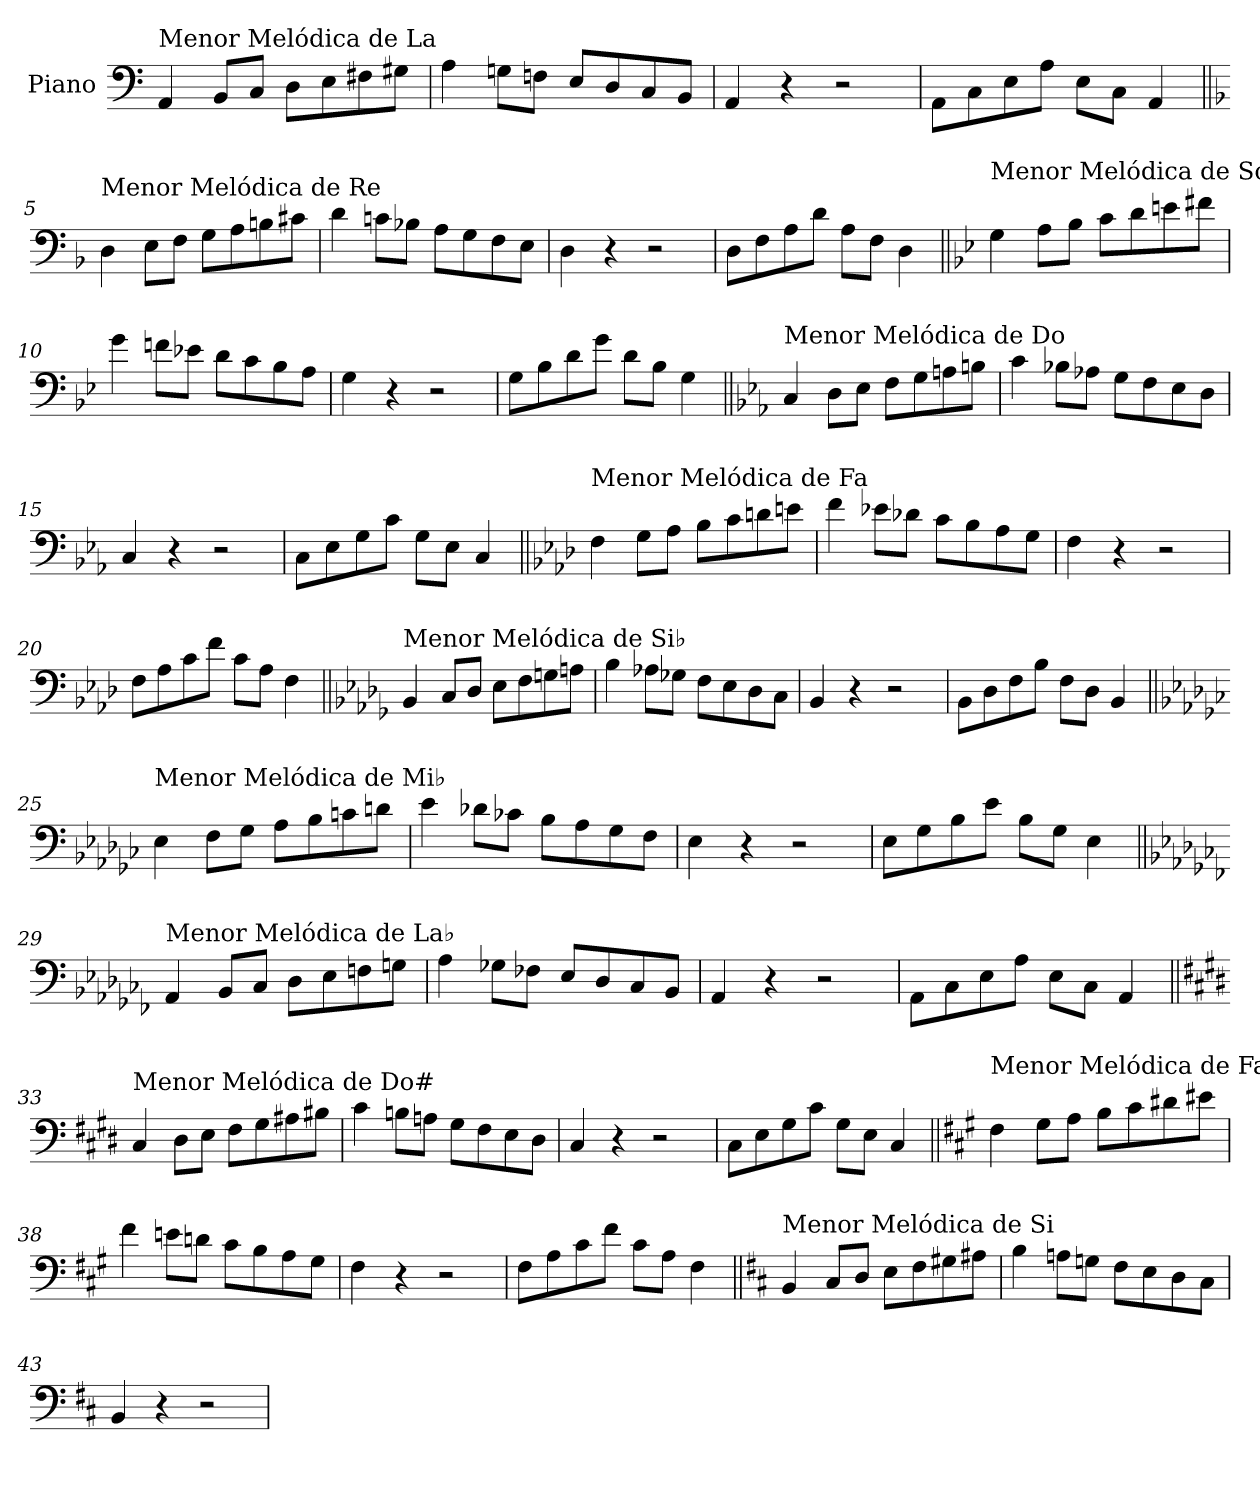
**kern
*part1
*staff1
*I"Piano
*I'Pno.
*clefF4
*k[]
=1
!LO:TX:a:t=Menor Melódica de La
4AA/
8BB/L
8C/J
8D\L
8E\
8F#X\
8G#X\J
=2
4A\
8Gn\L
8Fn\J
8E/L
8D/
8C/
8BB/J
=3
4AA/
4r
2r
=4
8AA\L
8C\
8E\
8A\J
8E\L
8C\J
4AA/
!!LO:LB:g=z
=5||
*k[b-]
!LO:TX:a:t=Menor Melódica de Re
4D\
8E\L
8F\J
8G\L
8A\
8Bn\
8c#X\J
=6
4d\
8cn\L
8B-X\J
8A\L
8G\
8F\
8E\J
=7
4D\
4r
2r
=8
8D\L
8F\
8A\
8d\J
8A\L
8F\J
4D\
!!LO:LB:g=z
=9||
*k[b-e-]
!LO:TX:a:t=Menor Melódica de Sol
4G\
8A\L
8B-\J
8c\L
8d\
8en\
8f#X\J
=10
4g\
8fn\L
8e-X\J
8d\L
8c\
8B-\
8A\J
=11
4G\
4r
2r
=12
8G\L
8B-\
8d\
8g\J
8d\L
8B-\J
4G\
!!LO:LB:g=z
=13||
*k[b-e-a-]
!LO:TX:a:t=Menor Melódica de Do
4C/
8D\L
8E-\J
8F\L
8G\
8An\
8Bn\J
=14
4c\
8B-X\L
8A-X\J
8G\L
8F\
8E-\
8D\J
=15
4C/
4r
2r
=16
8C\L
8E-\
8G\
8c\J
8G\L
8E-\J
4C/
!!LO:LB:g=z
=17||
*k[b-e-a-d-]
!LO:TX:a:t=Menor Melódica de Fa
4F\
8G\L
8A-\J
8B-\L
8c\
8dn\
8en\J
=18
4f\
8e-X\L
8d-X\J
8c\L
8B-\
8A-\
8G\J
=19
4F\
4r
2r
=20
8F\L
8A-\
8c\
8f\J
8c\L
8A-\J
4F\
!!LO:LB:g=z
=21||
*k[b-e-a-d-g-]
!LO:TX:a:t=Menor Melódica de Si♭
4BB-/
8C/L
8D-/J
8E-\L
8F\
8Gn\
8An\J
=22
4B-\
8A-X\L
8G-X\J
8F\L
8E-\
8D-\
8C\J
=23
4BB-/
4r
2r
=24
8BB-\L
8D-\
8F\
8B-\J
8F\L
8D-\J
4BB-/
!!LO:LB:g=z
=25||
*k[b-e-a-d-g-c-]
!LO:TX:a:t=Menor Melódica de Mi♭
4E-\
8F\L
8G-\J
8A-\L
8B-\
8cn\
8dn\J
=26
4e-\
8d-X\L
8c-X\J
8B-\L
8A-\
8G-\
8F\J
=27
4E-\
4r
2r
=28
8E-\L
8G-\
8B-\
8e-\J
8B-\L
8G-\J
4E-\
!!LO:LB:g=z
=29||
*k[b-e-a-d-g-c-f-]
!LO:TX:a:t=Menor Melódica de La♭
4AA-/
8BB-/L
8C-/J
8D-\L
8E-\
8Fn\
8Gn\J
=30
4A-\
8G-X\L
8F-X\J
8E-/L
8D-/
8C-/
8BB-/J
=31
4AA-/
4r
2r
=32
8AA-\L
8C-\
8E-\
8A-\J
8E-\L
8C-\J
4AA-/
!!LO:LB:g=z
=33||
*k[f#c#g#d#]
!LO:TX:a:t=Menor Melódica de Do#
4C#/
8D#\L
8E\J
8F#\L
8G#\
8A#X\
8B#X\J
=34
4c#\
8Bn\L
8An\J
8G#\L
8F#\
8E\
8D#\J
=35
4C#/
4r
2r
=36
8C#\L
8E\
8G#\
8c#\J
8G#\L
8E\J
4C#/
!!LO:LB:g=z
=37||
*k[f#c#g#]
!LO:TX:a:t=Menor Melódica de Fa#
4F#\
8G#\L
8A\J
8B\L
8c#\
8d#X\
8e#X\J
=38
4f#\
8en\L
8dn\J
8c#\L
8B\
8A\
8G#\J
=39
4F#\
4r
2r
=40
8F#\L
8A\
8c#\
8f#\J
8c#\L
8A\J
4F#\
!!LO:LB:g=z
=41||
*k[f#c#]
!LO:TX:a:t=Menor Melódica de Si
4BB/
8C#/L
8D/J
8E\L
8F#\
8G#X\
8A#X\J
=42
4B\
8An\L
8Gn\J
8F#\L
8E\
8D\
8C#\J
=43
4BB/
4r
2r
=
*-
